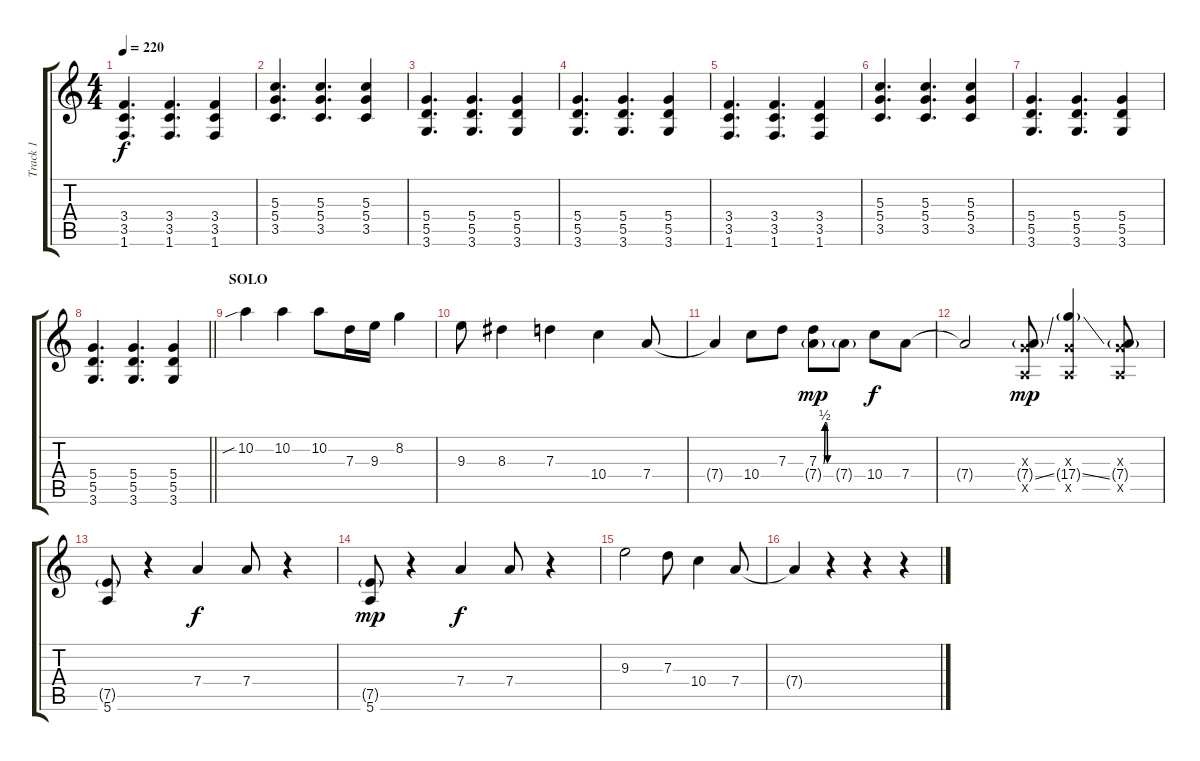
\track ("Track 1" "Track 1") {instrument electricguitarclean}
\staff {score tabs}
\tuning (E4 B3 G3 D3 A2 E2) {hide}
\ts (4 4)
\tempo 220
\clef g2
\ks c
(3.4 3.5 1.6).4{d dy f} (3.4 3.5 1.6).4{d} (3.4 3.5 1.6).4 |
(5.3 5.4 3.5).4{d} (5.3 5.4 3.5).4{d} (5.3 5.4 3.5).4 |
(5.4 5.5 3.6).4{d} (5.4 5.5 3.6).4{d} (5.4 5.5 3.6).4 |
(5.4 5.5 3.6).4{d} (5.4 5.5 3.6).4{d} (5.4 5.5 3.6).4 |
(3.4 3.5 1.6).4{d} (3.4 3.5 1.6).4{d} (3.4 3.5 1.6).4 |
(5.3 5.4 3.5).4{d} (5.3 5.4 3.5).4{d} (5.3 5.4 3.5).4 |
(5.4 5.5 3.6).4{d} (5.4 5.5 3.6).4{d} (5.4 5.5 3.6).4 |
\barLineRight lightlight
(5.4 5.5 3.6).4{d} (5.4 5.5 3.6).4{d} (5.4 5.5 3.6).4 |
\section ("" "SOLO")
10.2{sib}.4{instrument distortionguitar} 10.2.4 10.2.8 7.3.16 9.3.16 8.2.4 |
9.3.8 8.3.4 7.3.4 10.4.4 7.4.8 |
7.4{t}.4 10.4.8 7.3.8 (7.3{be (custom 0 0 10 2 20 2 30 0 60 0)} 7.4{g}).8{dy mp} 7.4{g}.8 10.4.8{dy f} 7.4.8 |
7.4{t}.2 (0.3{x} 7.4{ss g} 0.5{x}).8{dy mp} (0.3{x} 17.4{ss g} 0.5{x}).4 (0.3{x} 7.4{g} 0.5{x}).8 |
(7.5{g} 5.6).8 r.4 7.4.4{dy f} 7.4.8 r.4 |
(7.5{g} 5.6).8{dy mp} r.4 7.4.4{dy f} 7.4.8 r.4 |
9.3.2 7.3.8 10.4.4 7.4.8 |
7.4{t}.4 r.4 r.4 r.4
